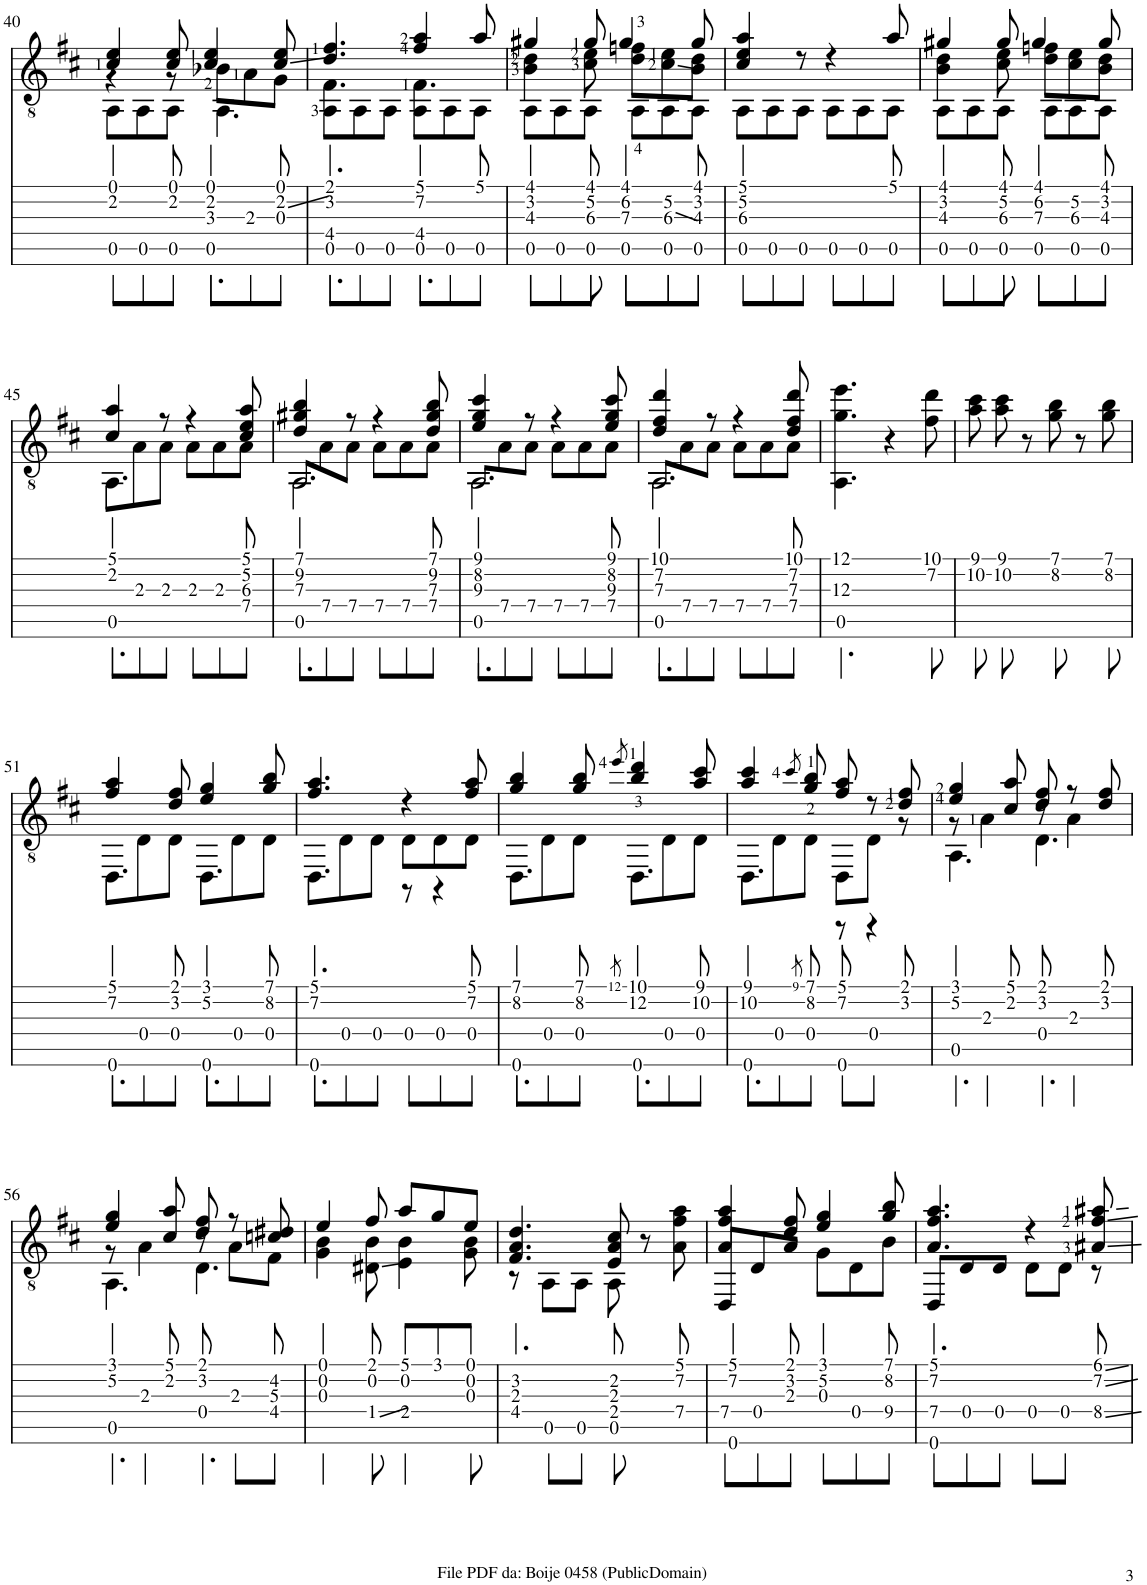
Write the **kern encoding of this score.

**kern	**kern
*part2	*part1
*staff2	*staff1
*I"Chitarra classica (Intavolatura)	*I"Guitar
!!LO:PB:g=z
*	*clefGv2
*k[f#c#]	*k[f#c#]
*M6/8	*M6/8
=40	=40
*^	*^
*	*^	*	*^
4c#/ 4e/	4r	8AA\L	4c#/ 4e/	4r	8AA\L
.	.	8AA\	.	.	8AA\
8c#/ 8e/	8r	8AA\J	8c#/ 8e/	8r	8AA\J
4c#/ 4e/	8B-X\L	4.AA\	4c#/ 4e/	8B-X\L	4.AA\
.	8A\	.	.	8A\	.
8c#/ 8e/	8G\J	.	8c#/ 8e/	8G\J	.
=41	=41	=41	=41	=41	=41
4.d/ 4.f#/	4.F#\	8AA\L	4.d/ 4.f#/	4.F#\	8AA\L
.	.	8AA\	.	.	8AA\
.	.	8AA\J	.	.	8AA\J
4f#/ 4a/	4.F#\	8AA\L	4f#/ 4a/	4.F#\	8AA\L
.	.	8AA\	.	.	8AA\
8a/	.	8AA\J	8a/	.	8AA\J
=42	=42	=42	=42	=42	=42
4g#X/	4B\ 4d\	8AA\L	4g#X/	4B\ 4d\	8AA\L
.	.	8AA\	.	.	8AA\
8g#/	8c#\ 8e\	8AA\J	8g#/	8c#\ 8e\	8AA\J
4g#/	8d\ 8fn\L	8AA\L	4g#/	8d\ 8fn\L	8AA\L
.	8c#\ 8e\	8AA\	.	8c#\ 8e\	8AA\
8g#/	8B\ 8d\J	8AA\J	8g#/	8B\ 8d\J	8AA\J
*	*v	*v	*	*	*
*	*	*	*v	*v
=43	=43	=43	=43
4c#/ 4e/ 4a/	8AA\L	4c#/ 4e/ 4a/	8AA\L
.	8AA\	.	8AA\
8r	8AA\J	8r	8AA\J
4r	8AA\L	4r	8AA\L
.	8AA\	.	8AA\
8a/	8AA\J	8a/	8AA\J
=44	=44	=44	=44
*	*^	*	*^
4g#X/	4B\ 4d\	8AA\L	4g#X/	4B\ 4d\	8AA\L
.	.	8AA\	.	.	8AA\
8g#/	8c#\ 8e\	8AA\J	8g#/	8c#\ 8e\	8AA\J
4g#/	8d\ 8fn\L	8AA\L	4g#/	8d\ 8fn\L	8AA\L
.	8c#\ 8e\	8AA\	.	8c#\ 8e\	8AA\
8g#/	8B\ 8d\J	8AA\J	8g#/	8B\ 8d\J	8AA\J
!!LO:LB:g=z	!!	!!
=45	=45	=45	=45	=45	=45
4c#/ 4a/	8AA\L	4.AA\	4c#/ 4a/	8AA\L	4.AA\
.	8A\	.	.	8A\	.
8r	8A\J	.	8r	8A\J	.
4r	8A\L	4.ryy	4r	8A\L	4.ryy
.	8A\	.	.	8A\	.
8c#/ 8e/ 8a/	8A\J	.	8c#/ 8e/ 8a/	8A\J	.
=46	=46	=46	=46	=46	=46
!	!LO:N:head=open	!	!	!LO:N:head=open	!
4d/ 4g#X/ 4b/	8AA\L	2.AA\	4d/ 4g#X/ 4b/	8AA/L	2.AA\
.	8A\	.	.	8A\	.
8r	8A\J	.	8r	8A\J	.
4r	8A\L	.	4r	8A\L	.
.	8A\	.	.	8A\	.
8d/ 8g#/ 8b/	8A\J	.	8d/ 8g#/ 8b/	8A\J	.
=47	=47	=47	=47	=47	=47
!	!LO:N:head=open	!LO:N:head=open	!	!LO:N:head=open	!LO:N:head=open
4e/ 4g/ 4cc#/	8AA\L	2.AA\	4e/ 4g/ 4cc#/	8AA/L	2.AA\
.	8A\	.	.	8A\	.
8r	8A\J	.	8r	8A\J	.
4r	8A\L	.	4r	8A\L	.
.	8A\	.	.	8A\	.
8e/ 8g/ 8cc#/	8A\J	.	8e/ 8g/ 8cc#/	8A\J	.
=48	=48	=48	=48	=48	=48
!	!LO:N:head=open	!	!	!LO:N:head=open	!
4d/ 4f#/ 4dd/	8AA\L	2.AA\	4d/ 4f#/ 4dd/	8AA/L	2.AA\
.	8A\	.	.	8A\	.
8r	8A\J	.	8r	8A\J	.
4r	8A\L	.	4r	8A\L	.
.	8A\	.	.	8A\	.
8d/ 8f#/ 8dd/	8A\J	.	8d/ 8f#/ 8dd/	8A\J	.
*v	*v	*v	*	*	*
*	*v	*v	*v
=49	=49
4.AA\ 4.g\ 4.ee\	4.AA\ 4.g\ 4.ee\
4r	4r
8f#\ 8dd\	8f#\ 8dd\
=50	=50
8a\ 8cc#\	8a\ 8cc#\
8a\ 8cc#\	8a\ 8cc#\
8r	8r
8g\ 8b\	8g\ 8b\
8r	8r
8g\ 8b\	8g\ 8b\
!!LO:LB:g=z
=51	=51
*^	*^
*	*^	*	*^
4f#/ 4a/	8DD\L	4.DD\	4f#/ 4a/	8DD\L	4.DD\
.	8D\	.	.	8D\	.
8d/ 8f#/	8D\J	.	8d/ 8f#/	8D\J	.
4e/ 4g/	8DD\L	4.DD\	4e/ 4g/	8DD\L	4.DD\
.	8D\	.	.	8D\	.
8g/ 8b/	8D\J	.	8g/ 8b/	8D\J	.
=52	=52	=52	=52	=52	=52
4.f#/ 4.a/	8DD\L	4.DD\	4.f#/ 4.a/	8DD\L	4.DD\
.	8D\	.	.	8D\	.
.	8D\J	.	.	8D\J	.
4r	8D\L	8r	4r	8D\L	8r
.	8D\	4r	.	8D\	4r
8f#/ 8a/	8D\J	.	8f#/ 8a/	8D\J	.
=53	=53	=53	=53	=53	=53
4g/ 4b/	8DD\L	4.DD\	4g/ 4b/	8DD\L	4.DD\
.	8D\	.	.	8D\	.
8g/ 8b/	8D\J	.	8g/ 8b/	8D\J	.
8qee/	.	.	8qee/	.	.
4b/ 4dd/	8DD\L	4.DD\	4b/ 4dd/	8DD\L	4.DD\
.	8D\	.	.	8D\	.
8a/ 8cc#/	8D\J	.	8a/ 8cc#/	8D\J	.
=54	=54	=54	=54	=54	=54
4a/ 4cc#/	8DD\L	4.DD\	4a/ 4cc#/	8DD\L	4.DD\
.	8D\	.	.	8D\	.
8qcc#/	.	.	8qcc#/	.	.
8g/ 8b/	8D\J	.	8g/ 8b/	8D\J	.
8f#/ 8a/	8DD\L	8r	8f#/ 8a/	8DD\L	8r
8r	8D\J	4r	8r	8D\J	4r
8d/ 8f#/	8r	.	8d/ 8f#/	8r	.
=55	=55	=55	=55	=55	=55
4e/ 4g/	8r	4.AA\	4e/ 4g/	8r	4.AA\
.	4A\	.	.	4A\	.
8c#/ 8a/	.	.	8c#/ 8a/	.	.
8d/ 8f#/	8r	4.D\	8d/ 8f#/	8r	4.D\
8r	4A\	.	8r	4A\	.
8d/ 8f#/	.	.	8d/ 8f#/	.	.
!!LO:LB:g=z	!!	!!
=56	=56	=56	=56	=56	=56
4e/ 4g/	8r	4.AA\	4e/ 4g/	8r	4.AA\
.	4A\	.	.	4A\	.
8c#/ 8a/	.	.	8c#/ 8a/	.	.
8d/ 8f#/	8r	4.D\	8d/ 8f#/	8r	4.D\
8r	8A\L	.	8r	8A\L	.
8cn/ 8d#X/	8F#\J	.	8cn/ 8d#X/	8F#\J	.
*	*v	*v	*	*	*
*	*	*	*v	*v
=57	=57	=57	=57
4e/	4G\ 4B\	4e/	4G\ 4B\
8f#/	8D#X\ 8B\	8f#/	8D#X\ 8B\
8a/L	4E\ 4B\	8a/L	4E\ 4B\
8g/	.	8g/	.
8e/J	8G\ 8B\	8e/J	8G\ 8B\
=58	=58	=58	=58
4.F#/ 4.A/ 4.d/	8r	4.F#/ 4.A/ 4.d/	8r
.	8AA\L	.	8AA\L
.	8AA\J	.	8AA\J
8E/ 8A/ 8c#/	8AA\	8E/ 8A/ 8c#/	8AA\
8r	4ryy	8r	4ryy
8A/ 8f#/ 8a/	.	8A\ 8f#\ 8a\	.
=59	=59	=59	=59
4DD/ 4f#/ 4a/	8A\L	4DD/ 4f#/ 4a/	8A/L
.	8D\	.	8D/
8d/ 8f#/	8A\J	8d/ 8f#/	8A/J
4e/ 4g/	8G\L	4e/ 4g/	8G\L
.	8D\	.	8D\
8g/ 8b/	8B\J	8g/ 8b/	8B\J
=60	=60	=60	=60
4.A/ 4.f#/ 4.a/	8DD\L	4.A/ 4.f#/ 4.a/	8DD/L
.	8D\	.	8D/
.	8D\J	.	8D/J
4r	8D\L	4r	8D\L
.	8D\J	.	8D\J
8A#X/ 8f#/ 8a#X/	8r	8A#X/ 8f#/ 8a#X/	8r
*v	*v	*	*
*	*v	*v
=	=
*-	*-
